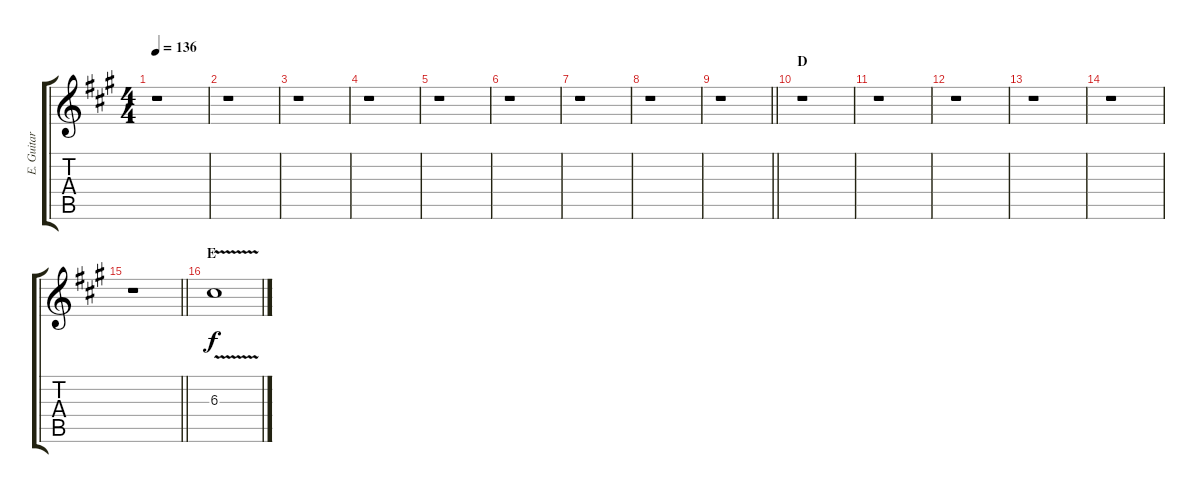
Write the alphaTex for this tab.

\track ("E. Guitar III" "E. Guitar ") {instrument overdrivenguitar}
\staff {score tabs}
\tuning (E4 B3 G3 D3 A2 E2) {hide}
\ts (4 4)
\tempo 136
\clef g2
\ks a
r.1{dy f} |
r.1 |
r.1 |
r.1 |
r.1 |
r.1 |
r.1 |
r.1 |
\barLineRight lightlight
r.1 |
\section ("" "D")
r.1 |
r.1 |
r.1 |
r.1 |
r.1 |
\barLineRight lightlight
r.1 |
\section ("" "E")
6.3{v}.1
